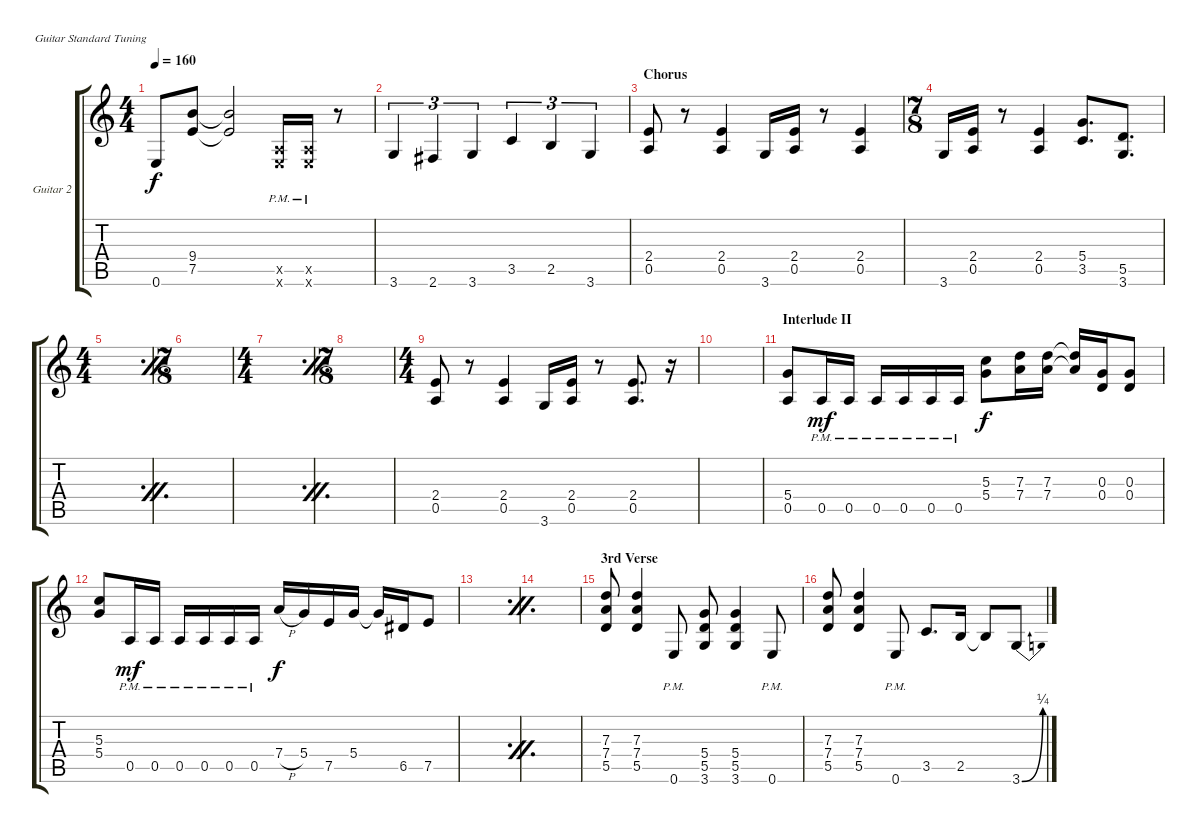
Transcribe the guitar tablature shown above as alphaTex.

\bracketExtendMode groupsimilarinstruments
\firstSystemTrackNameOrientation horizontal
\otherSystemsTrackNameOrientation horizontal
\track ("Gtr. Rhythm 2" "Guitar 2") {instrument overdrivenguitar}
\staff {score tabs}
\tuning (E4 B3 G3 D3 A2 E2)
\ts (4 4)
\tempo 160
\clef g2
\ks c
0.6.8{dy f} (9.4 7.5).8 (9.4{t} 7.5{t}).2 (0.6{pm x} 0.5{pm x}).16 (0.6{pm x} 0.5{pm x}).16 r.8 |
3.6.4{tu (3 2)} 2.6.4{tu (3 2)} 3.6.4{tu (3 2)} 3.5.4{tu (3 2)} 2.5.4{tu (3 2)} 3.6.4{tu (3 2)} |
\section ("" "Chorus")
(2.4 0.5).8 r.8 (2.4 0.5).4 3.6.16 (2.4 0.5).16 r.8 (2.4 0.5).4 |
\ts (7 8)
3.6.16 (2.4 0.5).16 r.8 (2.4 0.5).4 (5.4 3.5).8{d} (5.5 3.6).8{d} |
\ts (4 4)
\simile firstofdouble
|
\ts (7 8)
\simile secondofdouble
|
\ts (4 4)
\simile firstofdouble
|
\ts (7 8)
\simile secondofdouble
|
\ts (4 4)
\simile none
(2.4 0.5).8 r.8 (2.4 0.5).4 3.6.16 (2.4 0.5).16 r.8 (2.4 0.5).8{d} r.16 |
|
\section ("" "Interlude II")
(5.4 0.5).8 0.5{pm}.16{dy mf} 0.5{pm}.16 0.5{pm}.16 0.5{pm}.16 0.5{pm}.16 0.5{pm}.16 (5.3 5.4).8{dy f} (7.3 7.4).16 (7.3 7.4).16 (7.3{t} 7.4{t}).16 (0.3 0.4).16 (0.3 0.4).8 |
(5.3 5.4).8 0.5{pm}.16{dy mf} 0.5{pm}.16 0.5{pm}.16 0.5{pm}.16 0.5{pm}.16 0.5{pm}.16 7.4{h}.16{dy f} 5.4.16 7.5.16 5.4.16 5.4{t}.16 6.5.16 7.5.8 |
\simile firstofdouble
|
\simile secondofdouble
|
\section ("" "3rd Verse")
\simile none
(7.3 7.4 5.5).8 (7.3 7.4 5.5).4 0.6{pm}.8 (5.4 5.5 3.6).8 (5.4 5.5 3.6).4 0.6{pm}.8 |
(7.3 7.4 5.5).8 (7.3 7.4 5.5).4 0.6{pm}.8 3.5.8{d} 2.5.16 2.5{t}.8 3.6{be (bend 0 0 53.4 1)}.8
